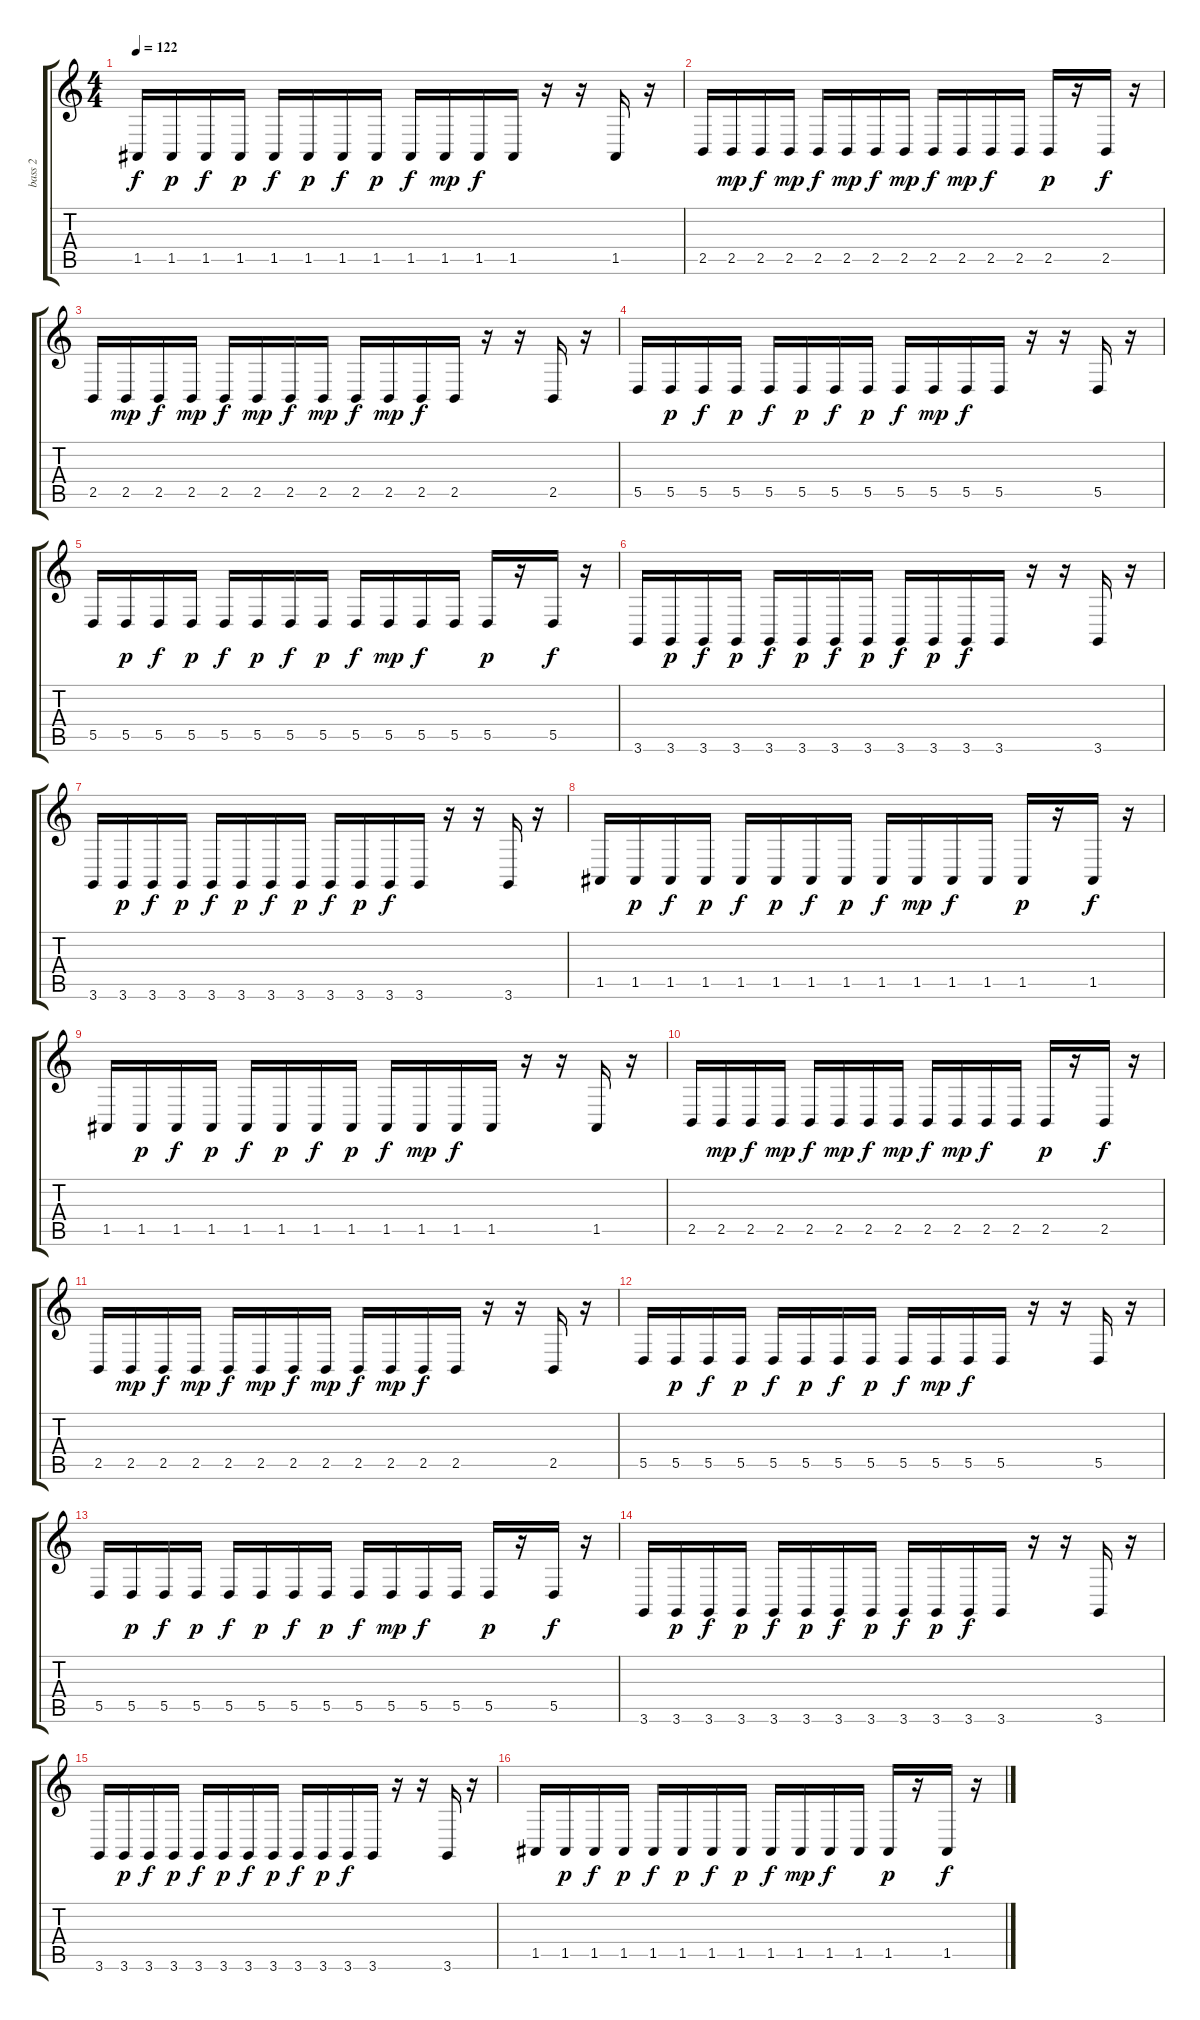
\track ("bass 2" "bass 2") {instrument marimba}
\staff {score tabs}
\tuning (E4 B3 G3 D3 A2 E2) {hide}
\ts (4 4)
\tempo 122
\clef g2
\ks c
1.5.16{dy f} 1.5.16{dy p} 1.5.16{dy f} 1.5.16{dy p} 1.5.16{dy f} 1.5.16{dy p} 1.5.16{dy f} 1.5.16{dy p} 1.5.16{dy f} 1.5.16{dy mp} 1.5.16{dy f} 1.5.16 r.16 r.16 1.5.16 r.16 |
2.5.16 2.5.16{dy mp} 2.5.16{dy f} 2.5.16{dy mp} 2.5.16{dy f} 2.5.16{dy mp} 2.5.16{dy f} 2.5.16{dy mp} 2.5.16{dy f} 2.5.16{dy mp} 2.5.16{dy f} 2.5.16 2.5.16{dy p} r.16 2.5.16{dy f} r.16 |
2.5.16 2.5.16{dy mp} 2.5.16{dy f} 2.5.16{dy mp} 2.5.16{dy f} 2.5.16{dy mp} 2.5.16{dy f} 2.5.16{dy mp} 2.5.16{dy f} 2.5.16{dy mp} 2.5.16{dy f} 2.5.16 r.16 r.16 2.5.16 r.16 |
5.5.16 5.5.16{dy p} 5.5.16{dy f} 5.5.16{dy p} 5.5.16{dy f} 5.5.16{dy p} 5.5.16{dy f} 5.5.16{dy p} 5.5.16{dy f} 5.5.16{dy mp} 5.5.16{dy f} 5.5.16 r.16 r.16 5.5.16 r.16 |
5.5.16 5.5.16{dy p} 5.5.16{dy f} 5.5.16{dy p} 5.5.16{dy f} 5.5.16{dy p} 5.5.16{dy f} 5.5.16{dy p} 5.5.16{dy f} 5.5.16{dy mp} 5.5.16{dy f} 5.5.16 5.5.16{dy p} r.16 5.5.16{dy f} r.16 |
3.6.16 3.6.16{dy p} 3.6.16{dy f} 3.6.16{dy p} 3.6.16{dy f} 3.6.16{dy p} 3.6.16{dy f} 3.6.16{dy p} 3.6.16{dy f} 3.6.16{dy p} 3.6.16{dy f} 3.6.16 r.16 r.16 3.6.16 r.16 |
3.6.16 3.6.16{dy p} 3.6.16{dy f} 3.6.16{dy p} 3.6.16{dy f} 3.6.16{dy p} 3.6.16{dy f} 3.6.16{dy p} 3.6.16{dy f} 3.6.16{dy p} 3.6.16{dy f} 3.6.16 r.16 r.16 3.6.16 r.16 |
1.5.16 1.5.16{dy p} 1.5.16{dy f} 1.5.16{dy p} 1.5.16{dy f} 1.5.16{dy p} 1.5.16{dy f} 1.5.16{dy p} 1.5.16{dy f} 1.5.16{dy mp} 1.5.16{dy f} 1.5.16 1.5.16{dy p} r.16 1.5.16{dy f} r.16 |
1.5.16 1.5.16{dy p} 1.5.16{dy f} 1.5.16{dy p} 1.5.16{dy f} 1.5.16{dy p} 1.5.16{dy f} 1.5.16{dy p} 1.5.16{dy f} 1.5.16{dy mp} 1.5.16{dy f} 1.5.16 r.16 r.16 1.5.16 r.16 |
2.5.16 2.5.16{dy mp} 2.5.16{dy f} 2.5.16{dy mp} 2.5.16{dy f} 2.5.16{dy mp} 2.5.16{dy f} 2.5.16{dy mp} 2.5.16{dy f} 2.5.16{dy mp} 2.5.16{dy f} 2.5.16 2.5.16{dy p} r.16 2.5.16{dy f} r.16 |
2.5.16 2.5.16{dy mp} 2.5.16{dy f} 2.5.16{dy mp} 2.5.16{dy f} 2.5.16{dy mp} 2.5.16{dy f} 2.5.16{dy mp} 2.5.16{dy f} 2.5.16{dy mp} 2.5.16{dy f} 2.5.16 r.16 r.16 2.5.16 r.16 |
5.5.16 5.5.16{dy p} 5.5.16{dy f} 5.5.16{dy p} 5.5.16{dy f} 5.5.16{dy p} 5.5.16{dy f} 5.5.16{dy p} 5.5.16{dy f} 5.5.16{dy mp} 5.5.16{dy f} 5.5.16 r.16 r.16 5.5.16 r.16 |
5.5.16 5.5.16{dy p} 5.5.16{dy f} 5.5.16{dy p} 5.5.16{dy f} 5.5.16{dy p} 5.5.16{dy f} 5.5.16{dy p} 5.5.16{dy f} 5.5.16{dy mp} 5.5.16{dy f} 5.5.16 5.5.16{dy p} r.16 5.5.16{dy f} r.16 |
3.6.16 3.6.16{dy p} 3.6.16{dy f} 3.6.16{dy p} 3.6.16{dy f} 3.6.16{dy p} 3.6.16{dy f} 3.6.16{dy p} 3.6.16{dy f} 3.6.16{dy p} 3.6.16{dy f} 3.6.16 r.16 r.16 3.6.16 r.16 |
3.6.16 3.6.16{dy p} 3.6.16{dy f} 3.6.16{dy p} 3.6.16{dy f} 3.6.16{dy p} 3.6.16{dy f} 3.6.16{dy p} 3.6.16{dy f} 3.6.16{dy p} 3.6.16{dy f} 3.6.16 r.16 r.16 3.6.16 r.16 |
1.5.16 1.5.16{dy p} 1.5.16{dy f} 1.5.16{dy p} 1.5.16{dy f} 1.5.16{dy p} 1.5.16{dy f} 1.5.16{dy p} 1.5.16{dy f} 1.5.16{dy mp} 1.5.16{dy f} 1.5.16 1.5.16{dy p} r.16 1.5.16{dy f} r.16
